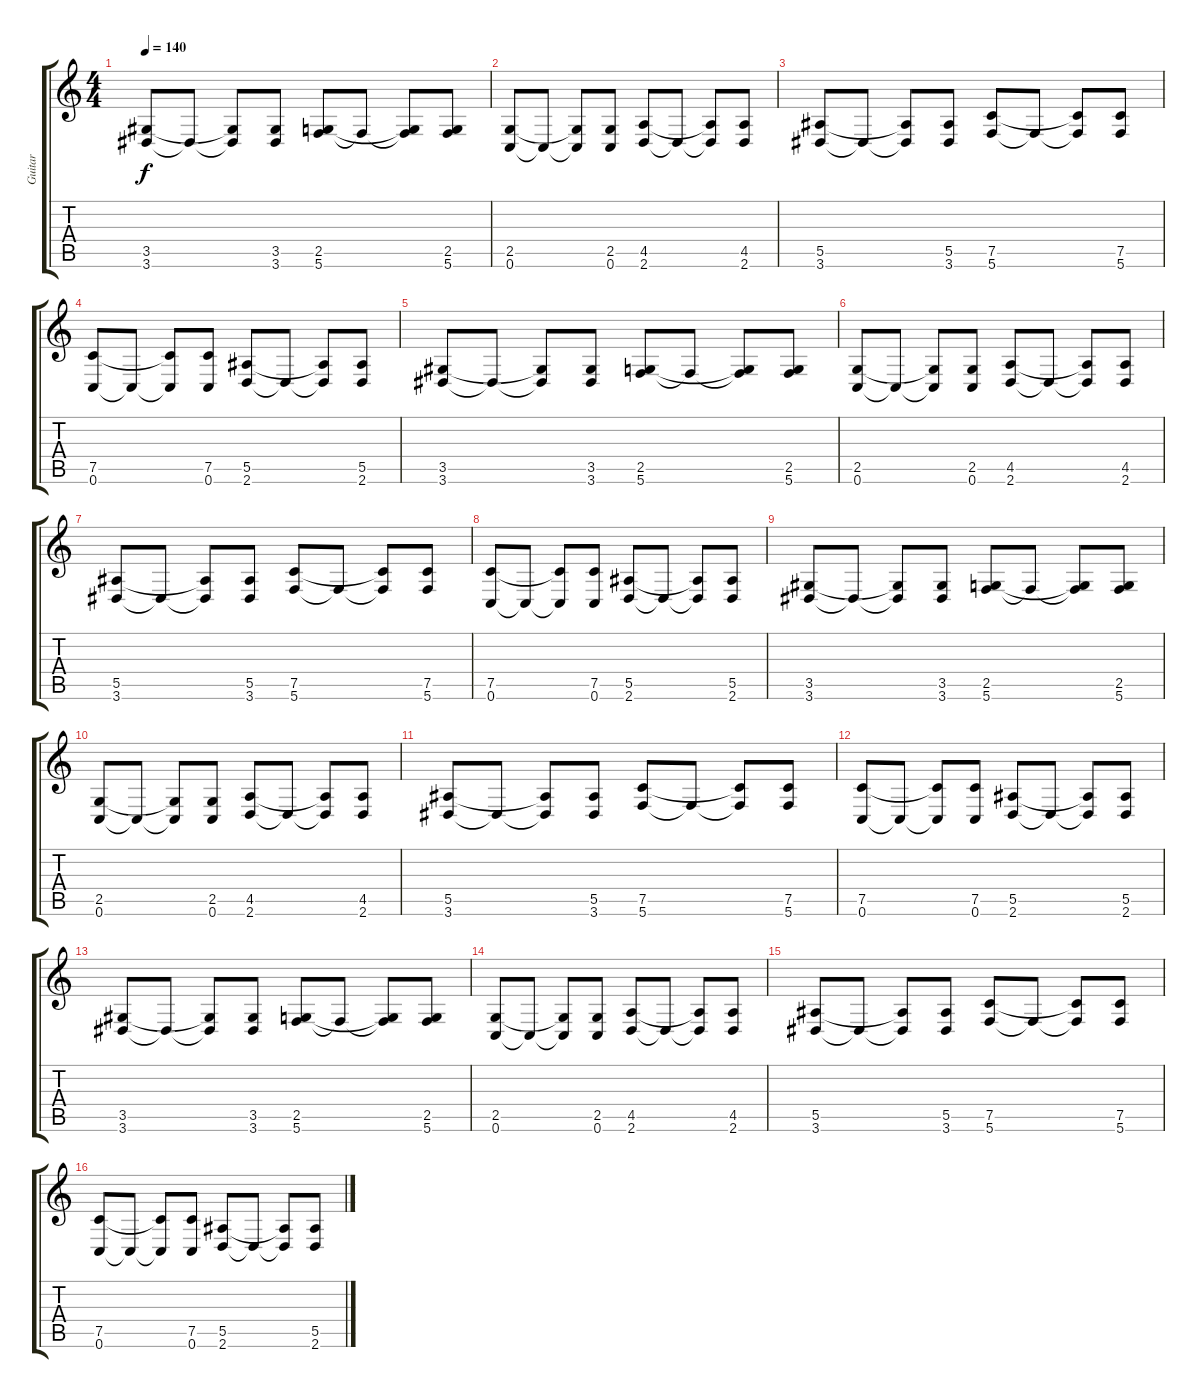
\track ("Guitar" "Guitar") {instrument overdrivenguitar}
\staff {score tabs}
\tuning (C4 G3 Eb3 Bb2 F2 C2) {hide}
\ts (4 4)
\tempo 140
\clef g2
\ks c
(3.5 3.6).8{dy f} 3.6{t}.8 (3.5{t} 3.6{t}).8 (3.5 3.6).8 (2.5 5.6).8 5.6{t}.8 (2.5{t} 5.6{t}).8 (2.5 5.6).8 |
(2.5 0.6).8 0.6{t}.8 (2.5{t} 0.6{t}).8 (2.5 0.6).8 (4.5 2.6).8 2.6{t}.8 (4.5{t} 2.6{t}).8 (4.5 2.6).8 |
(5.5 3.6).8 3.6{t}.8 (5.5{t} 3.6{t}).8 (5.5 3.6).8 (7.5 5.6).8 5.6{t}.8 (7.5{t} 5.6{t}).8 (7.5 5.6).8 |
(7.5 0.6).8 0.6{t}.8 (7.5{t} 0.6{t}).8 (7.5 0.6).8 (5.5 2.6).8 2.6{t}.8 (5.5{t} 2.6{t}).8 (5.5 2.6).8 |
(3.5 3.6).8 3.6{t}.8 (3.5{t} 3.6{t}).8 (3.5 3.6).8 (2.5 5.6).8 5.6{t}.8 (2.5{t} 5.6{t}).8 (2.5 5.6).8 |
(2.5 0.6).8 0.6{t}.8 (2.5{t} 0.6{t}).8 (2.5 0.6).8 (4.5 2.6).8 2.6{t}.8 (4.5{t} 2.6{t}).8 (4.5 2.6).8 |
(5.5 3.6).8 3.6{t}.8 (5.5{t} 3.6{t}).8 (5.5 3.6).8 (7.5 5.6).8 5.6{t}.8 (7.5{t} 5.6{t}).8 (7.5 5.6).8 |
(7.5 0.6).8 0.6{t}.8 (7.5{t} 0.6{t}).8 (7.5 0.6).8 (5.5 2.6).8 2.6{t}.8 (5.5{t} 2.6{t}).8 (5.5 2.6).8 |
(3.5 3.6).8 3.6{t}.8 (3.5{t} 3.6{t}).8 (3.5 3.6).8 (2.5 5.6).8 5.6{t}.8 (2.5{t} 5.6{t}).8 (2.5 5.6).8 |
(2.5 0.6).8 0.6{t}.8 (2.5{t} 0.6{t}).8 (2.5 0.6).8 (4.5 2.6).8 2.6{t}.8 (4.5{t} 2.6{t}).8 (4.5 2.6).8 |
(5.5 3.6).8 3.6{t}.8 (5.5{t} 3.6{t}).8 (5.5 3.6).8 (7.5 5.6).8 5.6{t}.8 (7.5{t} 5.6{t}).8 (7.5 5.6).8 |
(7.5 0.6).8 0.6{t}.8 (7.5{t} 0.6{t}).8 (7.5 0.6).8 (5.5 2.6).8 2.6{t}.8 (5.5{t} 2.6{t}).8 (5.5 2.6).8 |
(3.5 3.6).8 3.6{t}.8 (3.5{t} 3.6{t}).8 (3.5 3.6).8 (2.5 5.6).8 5.6{t}.8 (2.5{t} 5.6{t}).8 (2.5 5.6).8 |
(2.5 0.6).8 0.6{t}.8 (2.5{t} 0.6{t}).8 (2.5 0.6).8 (4.5 2.6).8 2.6{t}.8 (4.5{t} 2.6{t}).8 (4.5 2.6).8 |
(5.5 3.6).8 3.6{t}.8 (5.5{t} 3.6{t}).8 (5.5 3.6).8 (7.5 5.6).8 5.6{t}.8 (7.5{t} 5.6{t}).8 (7.5 5.6).8 |
(7.5 0.6).8 0.6{t}.8 (7.5{t} 0.6{t}).8 (7.5 0.6).8 (5.5 2.6).8 2.6{t}.8 (5.5{t} 2.6{t}).8 (5.5 2.6).8
